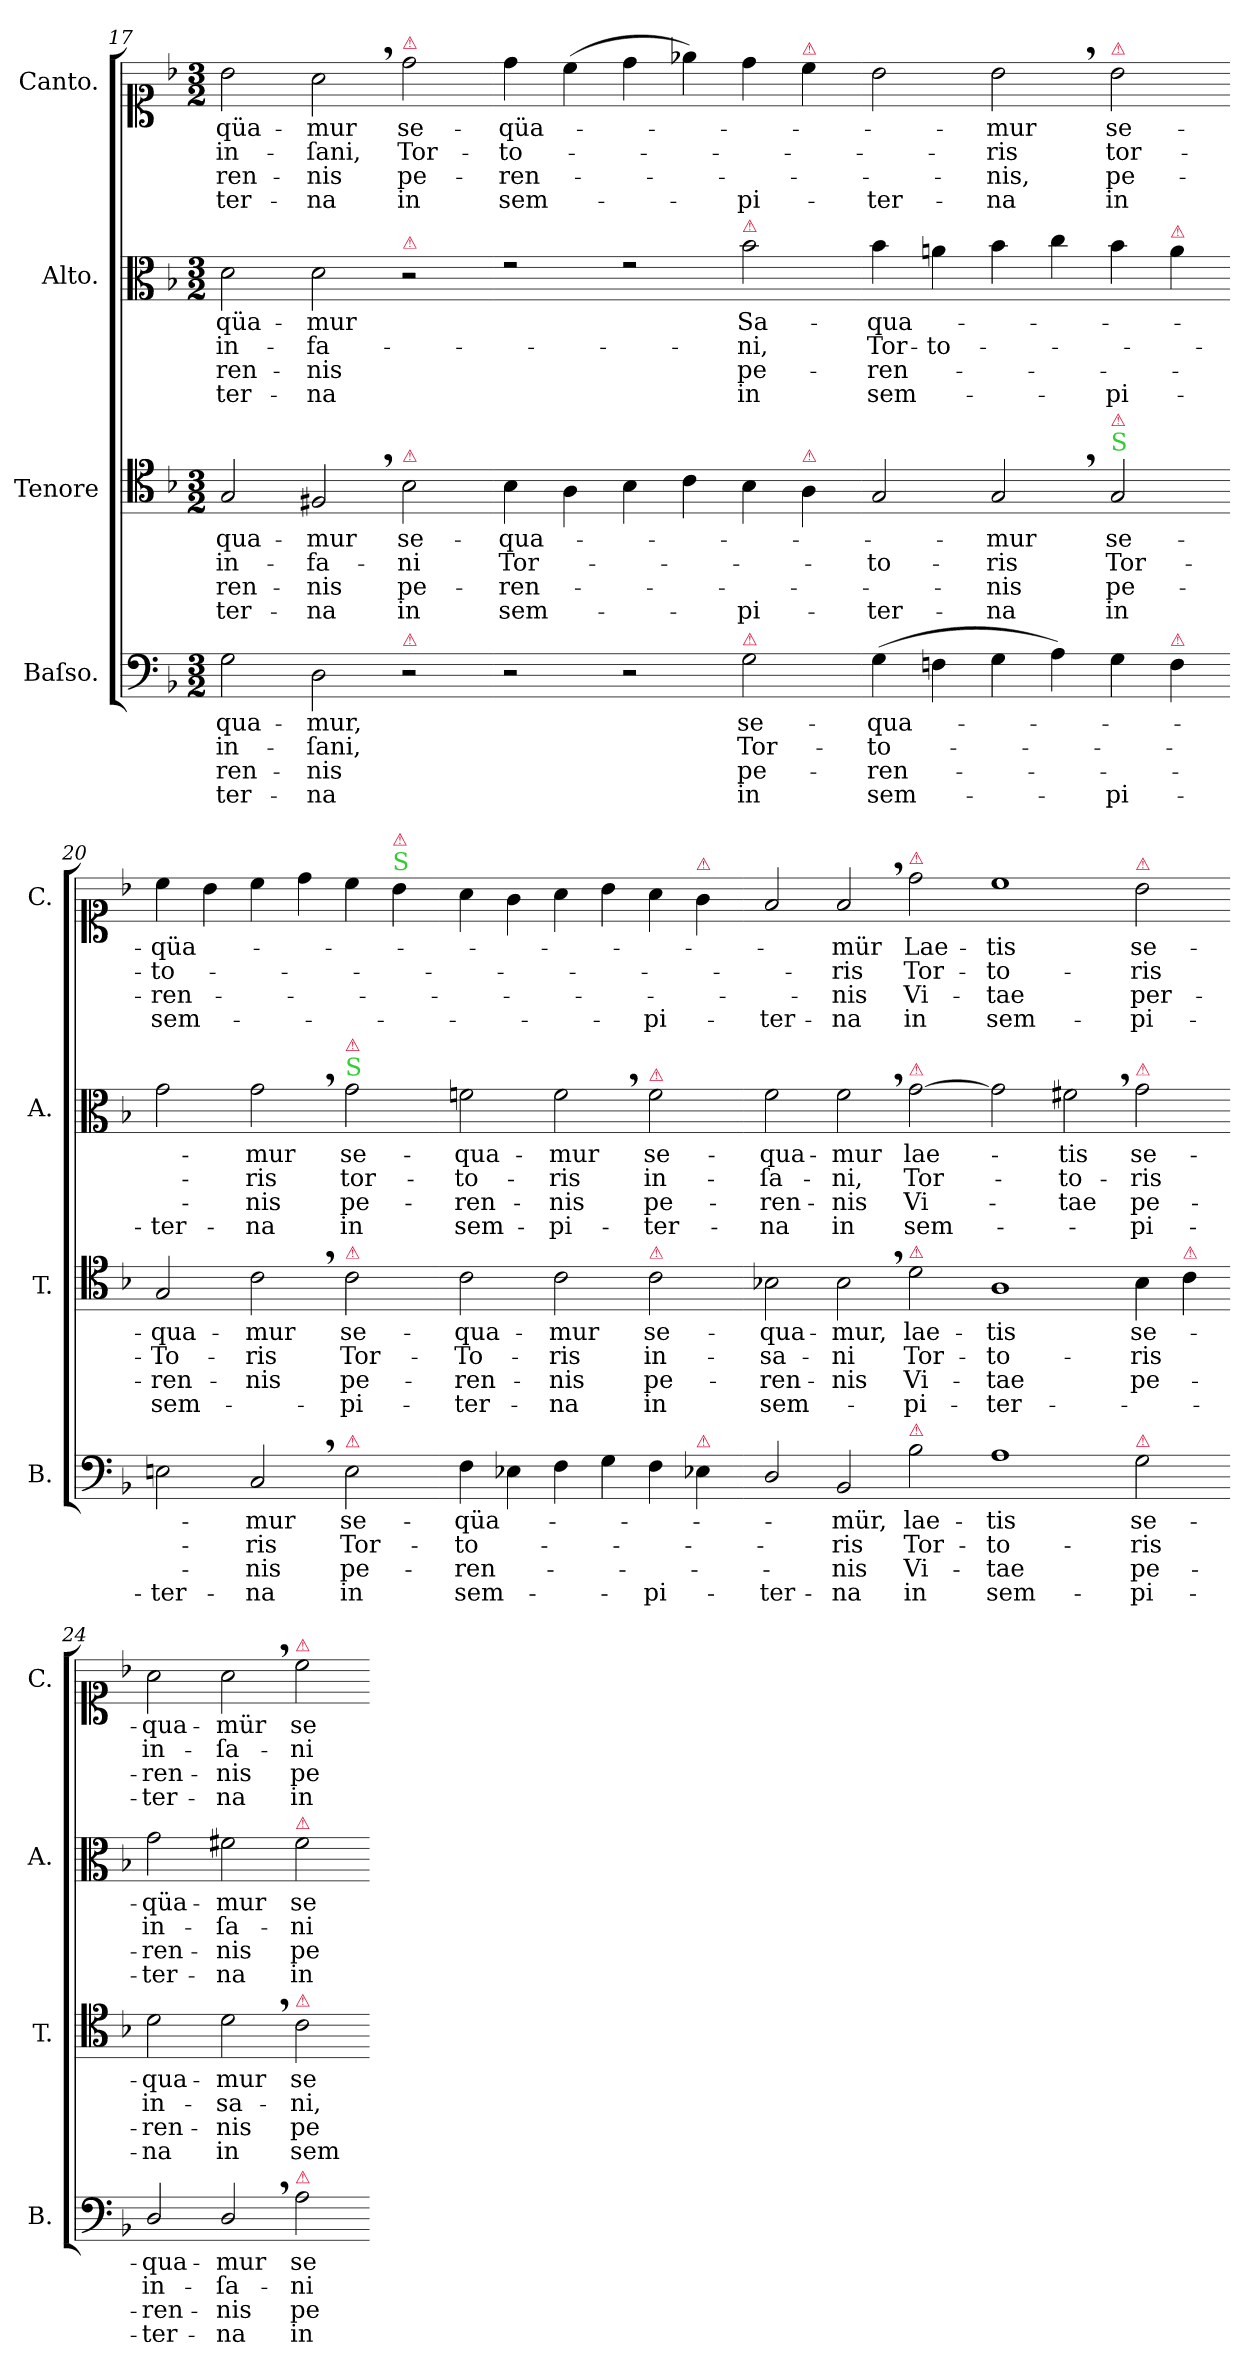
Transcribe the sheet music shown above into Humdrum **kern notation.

**kern	**text	**text	**text	**text	**kern	**text	**text	**text	**text	**kern	**text	**text	**text	**text	**kern	**text	**text	**text	**text
*part4	*part4	*part4	*part4	*part4	*part3	*part3	*part3	*part3	*part3	*part2	*part2	*part2	*part2	*part2	*part1	*part1	*part1	*part1	*part1
*staff4	*staff4	*staff4	*staff4	*staff4	*staff3	*staff3	*staff3	*staff3	*staff3	*staff2	*staff2	*staff2	*staff2	*staff2	*staff1	*staff1	*staff1	*staff1	*staff1
*I"Baſso.	*	*	*	*	*I"Tenore	*	*	*	*	*I"Alto.	*	*	*	*	*I"Canto.	*	*	*	*
*I'B.	*	*	*	*	*I'T.	*	*	*	*	*I'A.	*	*	*	*	*I'C.	*	*	*	*
*clefF4	*	*	*	*	*clefC4	*	*	*	*	*clefC3	*	*	*	*	*clefC1	*	*	*	*
*k[b-]	*	*	*	*	*k[b-]	*	*	*	*	*k[b-]	*	*	*	*	*k[b-]	*	*	*	*
*M3/2	*	*	*	*	*M3/2	*	*	*	*	*M3/2	*	*	*	*	*M3/2	*	*	*	*
=17	=17	=17	=17	=17	=17	=17	=17	=17	=17	=17	=17	=17	=17	=17	=17	=17	=17	=17	=17
2G\	-qua-	in-	-ren-	-ter-	2G/	-qua-	in-	-ren-	-ter-	2d\	-qüa-	in-	-ren-	-ter-	2b-\	-qüa-	in-	-ren-	-ter-
2D\	-mur,	-ſani,	-nis	-na	2F#X,</	-mur	-fa-	-nis	-na	2d\	-mur	-fa-	-nis	-na	2a,<\	-mur	-ſani,	-nis	-na
!	!	!	!	!	!	!	!	!	!	!	!	!	!	!	!LO:TX:a:color=crimson:t=⚠	!	!	!	!
!	!	!	!	!	!	!	!	!	!	!LO:TX:a:color=crimson:t=⚠	!	!	!	!	!	!	!	!	!
!	!	!	!	!	!LO:TX:a:color=crimson:t=⚠	!	!	!	!	!	!	!	!	!	!	!	!	!	!
!LO:TX:a:color=crimson:t=⚠	!	!	!	!	!	!	!	!	!	!	!	!	!	!	!	!	!	!	!
2r	.	.	.	.	2B-\	se-	-ni	pe-	in	2r	.	.	.	.	2dd\	se-	Tor-	pe-	in
=18-	=18-	=18-	=18-	=18-	=18-	=18-	=18-	=18-	=18-	=18-	=18-	=18-	=18-	=18-	=18-	=18-	=18-	=18-	=18-
2r	.	.	.	.	4B-\	-qua-	Tor-	-ren-	sem-	2re	.	.	.	.	4dd\	-qüa-	-to-	-ren-	sem-
.	.	.	.	.	4A\	.	.	.	.	.	.	.	.	.	(4cc\	.	.	.	.
2r	.	.	.	.	4B-\	.	.	.	.	2re	.	.	.	.	4dd\	.	.	.	.
.	.	.	.	.	4c\	.	.	.	.	.	.	.	.	.	4ee-X\)	.	.	.	.
!	!	!	!	!	!	!	!	!	!	!LO:TX:a:color=crimson:t=⚠	!	!	!	!	!	!	!	!	!
!LO:TX:a:color=crimson:t=⚠	!	!	!	!	!	!	!	!	!	!	!	!	!	!	!	!	!	!	!
2G\	se-	Tor-	pe-	in	4B-\	.	.	.	-pi-	2b-\	Sa-	-ni,	pe-	in	4dd\	.	.	.	pi-
!	!	!	!	!	!	!	!	!	!	!	!	!	!	!	!LO:TX:a:color=crimson:t=⚠	!	!	!	!
!	!	!	!	!	!LO:TX:a:color=crimson:t=⚠	!	!	!	!	!	!	!	!	!	!	!	!	!	!
.	.	.	.	.	4A\	.	.	.	.	.	.	.	.	.	4cc\	.	.	.	.
=19-	=19-	=19-	=19-	=19-	=19-	=19-	=19-	=19-	=19-	=19-	=19-	=19-	=19-	=19-	=19-	=19-	=19-	=19-	=19-
(4G\	-qua-	-to-	-ren-	sem-	2G/	.	-to-	.	-ter-	4b-\	-qua-	Tor-	-ren-	sem-	2b-\	.	.	.	-ter-
4Fn\	.	.	.	.	.	.	.	.	.	4an\	.	-to-	.	.	.	.	.	.	.
4G\	.	.	.	.	2G,</	-mur	-ris	-nis	-na	4b-\	.	.	.	.	2b-,<\	-mur	-ris	-nis,	-na
4A\)	.	.	.	.	.	.	.	.	.	4cc\	.	.	.	.	.	.	.	.	.
!	!	!	!	!	!	!	!	!	!	!	!	!	!	!	!LO:TX:a:color=crimson:t=⚠	!	!	!	!
!	!	!	!	!	!LO:TX:a:color=limegreen:t=S	!	!	!	!	!	!	!	!	!	!	!	!	!	!
!	!	!	!	!	!LO:TX:a:color=crimson:t=⚠	!	!	!	!	!	!	!	!	!	!	!	!	!	!
4G\	.	.	.	pi-	2G/	se-	Tor-	pe-	in	4b-\	.	.	.	pi-	2b-\	se-	tor-	pe-	in
!	!	!	!	!	!	!	!	!	!	!LO:TX:a:color=crimson:t=⚠	!	!	!	!	!	!	!	!	!
!LO:TX:a:color=crimson:t=⚠	!	!	!	!	!	!	!	!	!	!	!	!	!	!	!	!	!	!	!
4F\	.	.	.	.	.	.	.	.	.	4a\	.	.	.	.	.	.	.	.	.
=20-	=20-	=20-	=20-	=20-	=20-	=20-	=20-	=20-	=20-	=20-	=20-	=20-	=20-	=20-	=20-	=20-	=20-	=20-	=20-
2En\	.	.	.	-ter-	2G/	-qua-	-To-	-ren-	sem-	2g\	.	.	.	-ter-	4cc\	-qüa-	-to-	-ren-	sem-
.	.	.	.	.	.	.	.	.	.	.	.	.	.	.	4b-\	.	.	.	.
2C,</	-mur	-ris	-nis	-na	2c,<\	-mur	-ris	-nis	.	2g,<\	-mur	-ris	-nis	-na	4cc\	.	.	.	.
.	.	.	.	.	.	.	.	.	.	.	.	.	.	.	4dd\	.	.	.	.
!	!	!	!	!	!	!	!	!	!	!LO:TX:a:color=limegreen:t=S	!	!	!	!	!	!	!	!	!
!	!	!	!	!	!	!	!	!	!	!LO:TX:a:color=crimson:t=⚠	!	!	!	!	!	!	!	!	!
!	!	!	!	!	!LO:TX:a:color=crimson:t=⚠	!	!	!	!	!	!	!	!	!	!	!	!	!	!
!LO:TX:a:color=crimson:t=⚠	!	!	!	!	!	!	!	!	!	!	!	!	!	!	!	!	!	!	!
!	!	!	!	!	!	!LO:LY:i	!LO:LY:i	!LO:LY:i	!	!	!	!	!	!	!	!	!	!	!
2E\	se-	Tor-	pe-	in	2c\	se-	Tor-	pe-	-pi-	2g\	se-	tor-	pe-	in	4cc\	.	.	.	.
!	!	!	!	!	!	!	!	!	!	!	!	!	!	!	!LO:TX:a:color=limegreen:t=S	!	!	!	!
!	!	!	!	!	!	!	!	!	!	!	!	!	!	!	!LO:TX:a:color=crimson:t=⚠	!	!	!	!
.	.	.	.	.	.	.	.	.	.	.	.	.	.	.	4b-\	.	.	.	.
=21-	=21-	=21-	=21-	=21-	=21-	=21-	=21-	=21-	=21-	=21-	=21-	=21-	=21-	=21-	=21-	=21-	=21-	=21-	=21-
!	!	!	!	!	!	!LO:LY:i	!LO:LY:i	!LO:LY:i	!	!	!	!	!	!	!	!	!	!	!
4F\	-qüa-	-to-	-ren-	sem-	2c\	-qua-	-To-	-ren-	-ter-	2fn\	-qua-	-to-	-ren-	sem-	4a\	.	.	.	.
4E-X\	.	.	.	.	.	.	.	.	.	.	.	.	.	.	4g\	.	.	.	.
!	!	!	!	!	!	!LO:LY:i	!LO:LY:i	!LO:LY:i	!	!	!	!	!	!	!	!	!	!	!
4F\	.	.	.	.	2c\	-mur	-ris	-nis	-na	2f,<\	-mur	-ris	-nis	-pi-	4a\	.	.	.	.
4G\	.	.	.	.	.	.	.	.	.	.	.	.	.	.	4b-\	.	.	.	.
!	!	!	!	!	!	!	!	!	!	!LO:TX:a:color=crimson:t=⚠	!	!	!	!	!	!	!	!	!
!	!	!	!	!	!LO:TX:a:color=crimson:t=⚠	!	!	!	!	!	!	!	!	!	!	!	!	!	!
!	!	!	!	!	!	!	!	!	!	!	!LO:LY:i	!	!LO:LY:i	!	!	!	!	!	!
4F\	.	.	.	-pi-	2c\	se-	in-	pe-	in	2f\	se-	in-	pe-	-ter-	4a\	.	.	.	-pi-
!	!	!	!	!	!	!	!	!	!	!	!	!	!	!	!LO:TX:a:color=crimson:t=⚠	!	!	!	!
!LO:TX:a:color=crimson:t=⚠	!	!	!	!	!	!	!	!	!	!	!	!	!	!	!	!	!	!	!
4E-X\	.	.	.	.	.	.	.	.	.	.	.	.	.	.	4g\	.	.	.	.
=22-	=22-	=22-	=22-	=22-	=22-	=22-	=22-	=22-	=22-	=22-	=22-	=22-	=22-	=22-	=22-	=22-	=22-	=22-	=22-
!	!	!	!	!	!	!	!	!	!	!	!LO:LY:i	!	!LO:LY:i	!	!	!	!	!	!
2D/	.	.	.	-ter-	2B-X\	-qua-	-sa-	-ren-	sem-	2f\	-qua-	-ſa-	-ren-	-na	2f/	.	.	.	-ter-
!	!	!	!	!	!	!	!	!	!	!	!LO:LY:i	!	!LO:LY:i	!	!	!	!	!	!
2BB-/	-mür,	-ris	-nis	-na	2B-,<\	-mur,	-ni	-nis	.	2f,<\	-mur	-ni,	-nis	in	2f,</	-mür	-ris	-nis	-na
!	!	!	!	!	!	!	!	!	!	!	!	!	!	!	!LO:TX:a:color=crimson:t=⚠	!	!	!	!
!	!	!	!	!	!	!	!	!	!	!LO:TX:a:color=crimson:t=⚠	!	!	!	!	!	!	!	!	!
!	!	!	!	!	!LO:TX:a:color=crimson:t=⚠	!	!	!	!	!	!	!	!	!	!	!	!	!	!
!LO:TX:a:color=crimson:t=⚠	!	!	!	!	!	!	!	!	!	!	!	!	!	!	!	!	!	!	!
2B-\	lae-	Tor-	Vi-	in	2d\	lae-	Tor-	Vi-	-pi-	[2g\	lae-	Tor-	Vi-	sem-	2dd\	Lae-	Tor-	Vi-	in
=23-	=23-	=23-	=23-	=23-	=23-	=23-	=23-	=23-	=23-	=23-	=23-	=23-	=23-	=23-	=23-	=23-	=23-	=23-	=23-
1A	-tis	-to-	-tae	sem-	1A	-tis	-to-	-tae	-ter-	2g\]	.	.	.	.	1cc	-tis	-to-	-tae	sem-
.	.	.	.	.	.	.	.	.	.	2f#X,<\	-tis	-to-	-tae	.	.	.	.	.	.
!	!	!	!	!	!	!	!	!	!	!	!	!	!	!	!LO:TX:a:color=crimson:t=⚠	!	!	!	!
!	!	!	!	!	!	!	!	!	!	!LO:TX:a:color=crimson:t=⚠	!	!	!	!	!	!	!	!	!
!LO:TX:a:color=crimson:t=⚠	!	!	!	!	!	!	!	!	!	!	!	!	!	!	!	!	!	!	!
2G\	se-	-ris	pe-	-pi-	4B-\	se-	-ris	pe-	.	2g\	se-	-ris	pe-	-pi-	2b-\	se-	-ris	per-	-pi-
!	!	!	!	!	!LO:TX:a:color=crimson:t=⚠	!	!	!	!	!	!	!	!	!	!	!	!	!	!
.	.	.	.	.	4c\	.	.	.	.	.	.	.	.	.	.	.	.	.	.
=24-	=24-	=24-	=24-	=24-	=24-	=24-	=24-	=24-	=24-	=24-	=24-	=24-	=24-	=24-	=24-	=24-	=24-	=24-	=24-
2D/	-qua-	in-	-ren-	-ter-	2d\	-qua-	in-	-ren-	-na	2g\	-qüa-	in-	-ren-	-ter-	2a\	-qua-	in-	-ren-	-ter-
2D,</	-mur	-ſa-	-nis	-na	2d,<\	-mur	-sa-	-nis	in	2f#X\	-mur	-ſa-	-nis	-na	2a,<\	-mür	-ſa-	-nis	-na
!	!	!	!	!	!	!	!	!	!	!	!	!	!	!	!LO:TX:a:color=crimson:t=⚠	!	!	!	!
!	!	!	!	!	!	!	!	!	!	!LO:TX:a:color=crimson:t=⚠	!	!	!	!	!	!	!	!	!
!	!	!	!	!	!LO:TX:a:color=crimson:t=⚠	!	!	!	!	!	!	!	!	!	!	!	!	!	!
!LO:TX:a:color=crimson:t=⚠	!	!	!	!	!	!	!	!	!	!	!	!	!	!	!	!	!	!	!
2A\	se-	-ni	pe-	in	2c\	se-	-ni,	pe-	sem-	2f#\	se-	-ni	pe-	in	2cc\	se-	-ni	pe-	in
=-	=-	=-	=-	=-	=-	=-	=-	=-	=-	=-	=-	=-	=-	=-	=-	=-	=-	=-	=-
*-	*-	*-	*-	*-	*-	*-	*-	*-	*-	*-	*-	*-	*-	*-	*-	*-	*-	*-	*-
